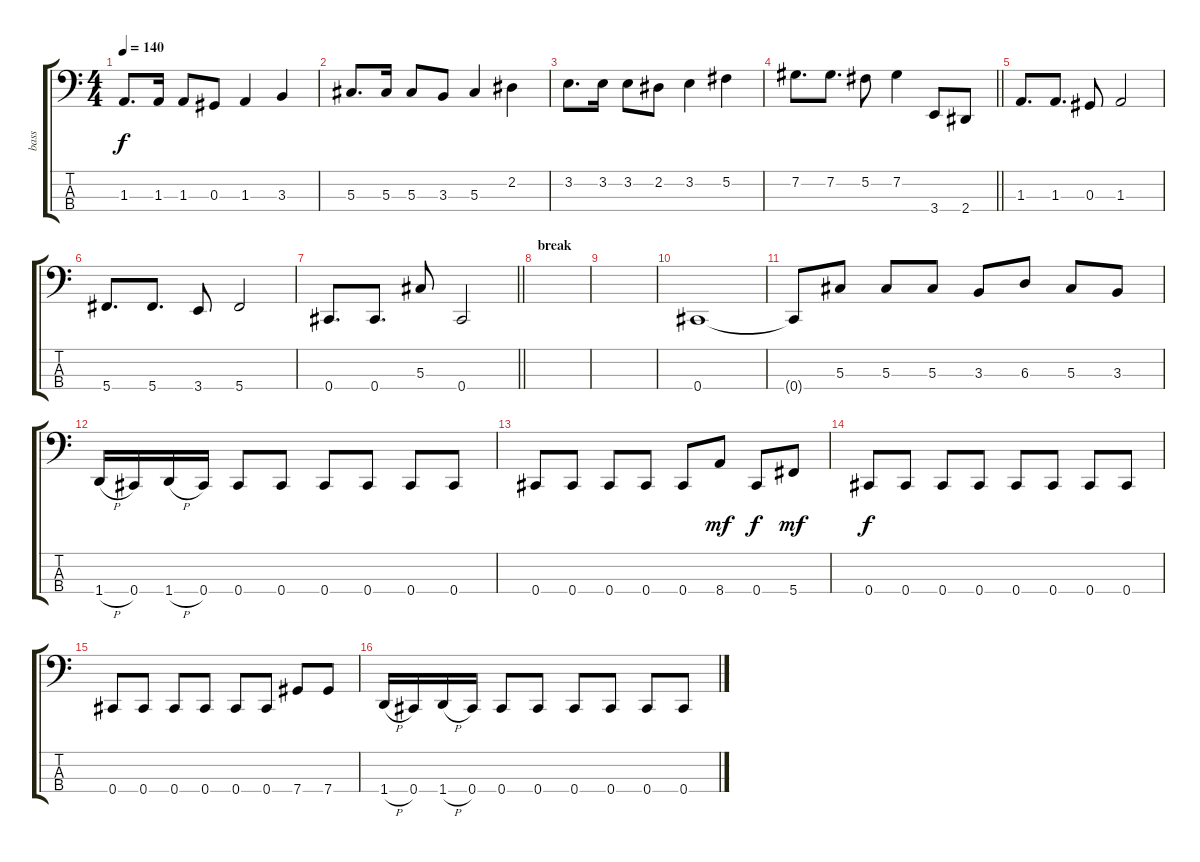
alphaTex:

\track ("bass" "bass") {instrument electricbassfinger}
\staff {score tabs}
\tuning (Gb2 Db2 Ab1 Db1) {hide}
\ts (4 4)
\tempo 140
\clef f4
\ks c
1.3.8{d dy f} 1.3.16 1.3.8 0.3.8 1.3.4 3.3.4 |
5.3.8{d} 5.3.16 5.3.8 3.3.8 5.3.4 2.2.4 |
3.2.8{d} 3.2.16 3.2.8 2.2.8 3.2.4 5.2.4 |
\barLineRight lightlight
7.2.8{d} 7.2.8{d} 5.2.8 7.2.4 3.4.8 2.4.8 |
1.3.8{d} 1.3.8{d} 0.3.8 1.3.2 |
5.4.8{d} 5.4.8{d} 3.4.8 5.4.2 |
\barLineRight lightlight
0.4.8{d} 0.4.8{d} 5.3.8 0.4.2 |
\section ("" "break")
|
|
0.4.1 |
0.4{t}.8 5.3.8 5.3.8 5.3.8 3.3.8 6.3.8 5.3.8 3.3.8 |
1.4{h}.16 0.4.16 1.4{h}.16 0.4.16 0.4.8 0.4.8 0.4.8 0.4.8 0.4.8 0.4.8 |
0.4.8 0.4.8 0.4.8 0.4.8 0.4.8 8.4.8{dy mf} 0.4.8{dy f} 5.4.8{dy mf} |
0.4.8{dy f} 0.4.8 0.4.8 0.4.8 0.4.8 0.4.8 0.4.8 0.4.8 |
0.4.8 0.4.8 0.4.8 0.4.8 0.4.8 0.4.8 7.4.8 7.4.8 |
1.4{h}.16 0.4.16 1.4{h}.16 0.4.16 0.4.8 0.4.8 0.4.8 0.4.8 0.4.8 0.4.8
